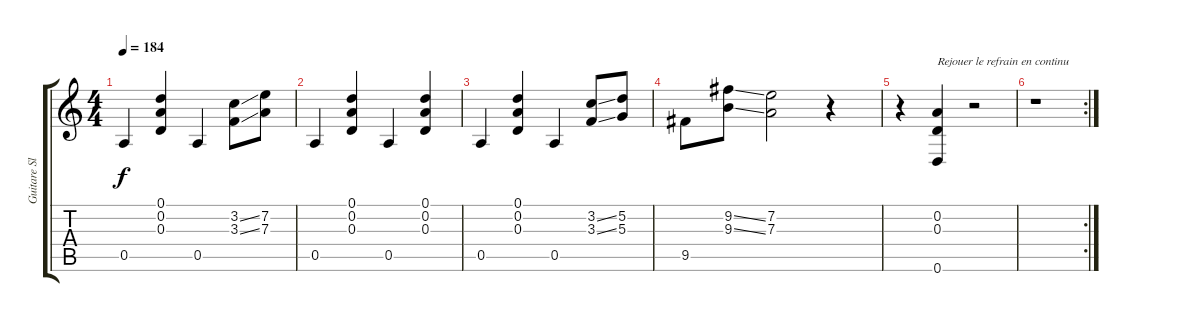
\track ("Guitare Slide" "Guitare Sl") {instrument electricguitarjazz}
\staff {score tabs}
\tuning (D4 A3 D3 D3 A2 D2) {hide}
\ts (4 4)
\tempo 184
\clef g2
\ks c
0.5.4{dy f} (0.1 0.2 0.3).4 0.5.4 (3.2{ss} 3.3{ss}).8 (7.2 7.3).8 |
0.5.4 (0.1 0.2 0.3).4 0.5.4 (0.1 0.2 0.3).4 |
0.5.4 (0.1 0.2 0.3).4 0.5.4 (3.2{ss} 3.3{ss}).8 (5.2 5.3).8 |
9.5.8 (9.2{ss} 9.3{ss}).8 (7.2 7.3).2 r.4 |
r.4 (0.2 0.3 0.6).4{txt "Rejouer le refrain en continu"} r.2 |
\rc 2
r.1
